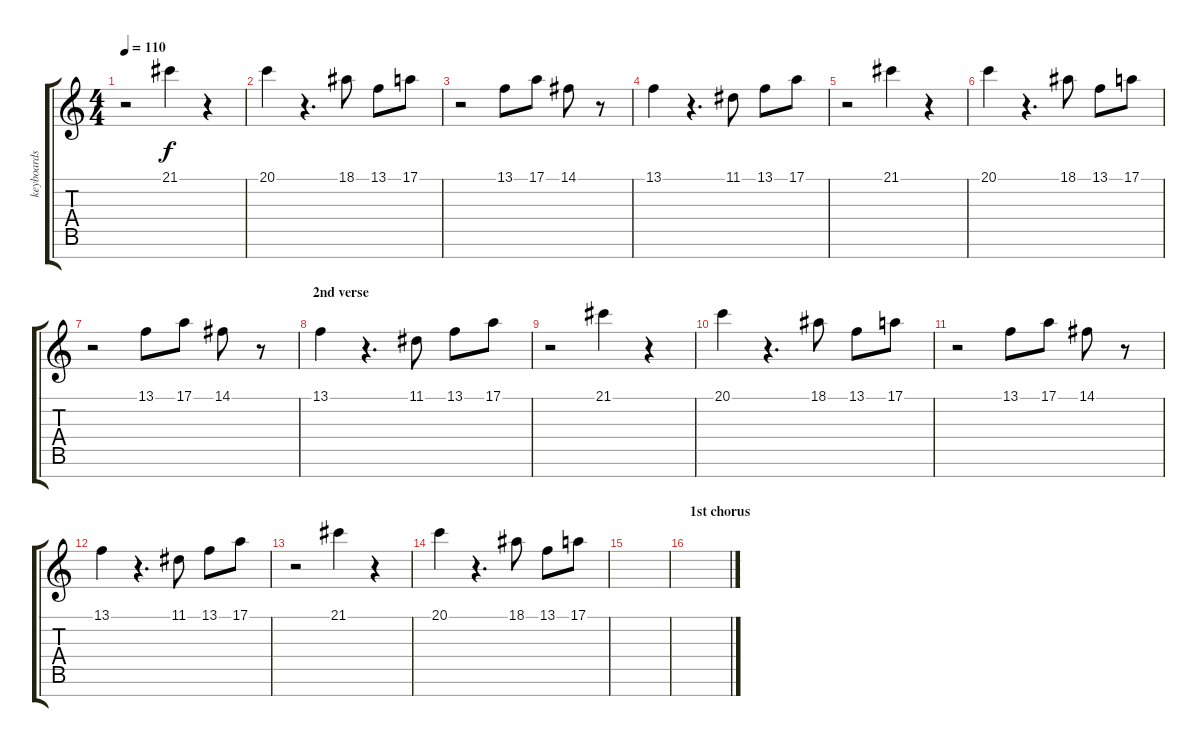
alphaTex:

\track ("keyboards" "keyboards") {instrument musicbox}
\staff {score tabs}
\tuning (E4 B3 G3 D3 A2 E2 B1) {hide}
\ts (4 4)
\tempo 110
\clef g2
\ks c
r.2{dy f} 21.1.4 r.4 |
20.1.4 r.4{d} 18.1.8 13.1.8 17.1.8 |
r.2 13.1.8 17.1.8 14.1.8 r.8 |
13.1.4 r.4{d} 11.1.8 13.1.8 17.1.8 |
r.2 21.1.4 r.4 |
20.1.4 r.4{d} 18.1.8 13.1.8 17.1.8 |
r.2 13.1.8 17.1.8 14.1.8 r.8 |
\section ("" "2nd verse")
13.1.4 r.4{d} 11.1.8 13.1.8 17.1.8 |
r.2 21.1.4 r.4 |
20.1.4 r.4{d} 18.1.8 13.1.8 17.1.8 |
r.2 13.1.8 17.1.8 14.1.8 r.8 |
13.1.4 r.4{d} 11.1.8 13.1.8 17.1.8 |
r.2 21.1.4 r.4 |
20.1.4 r.4{d} 18.1.8 13.1.8 17.1.8 |
|
\section ("" "1st chorus")
